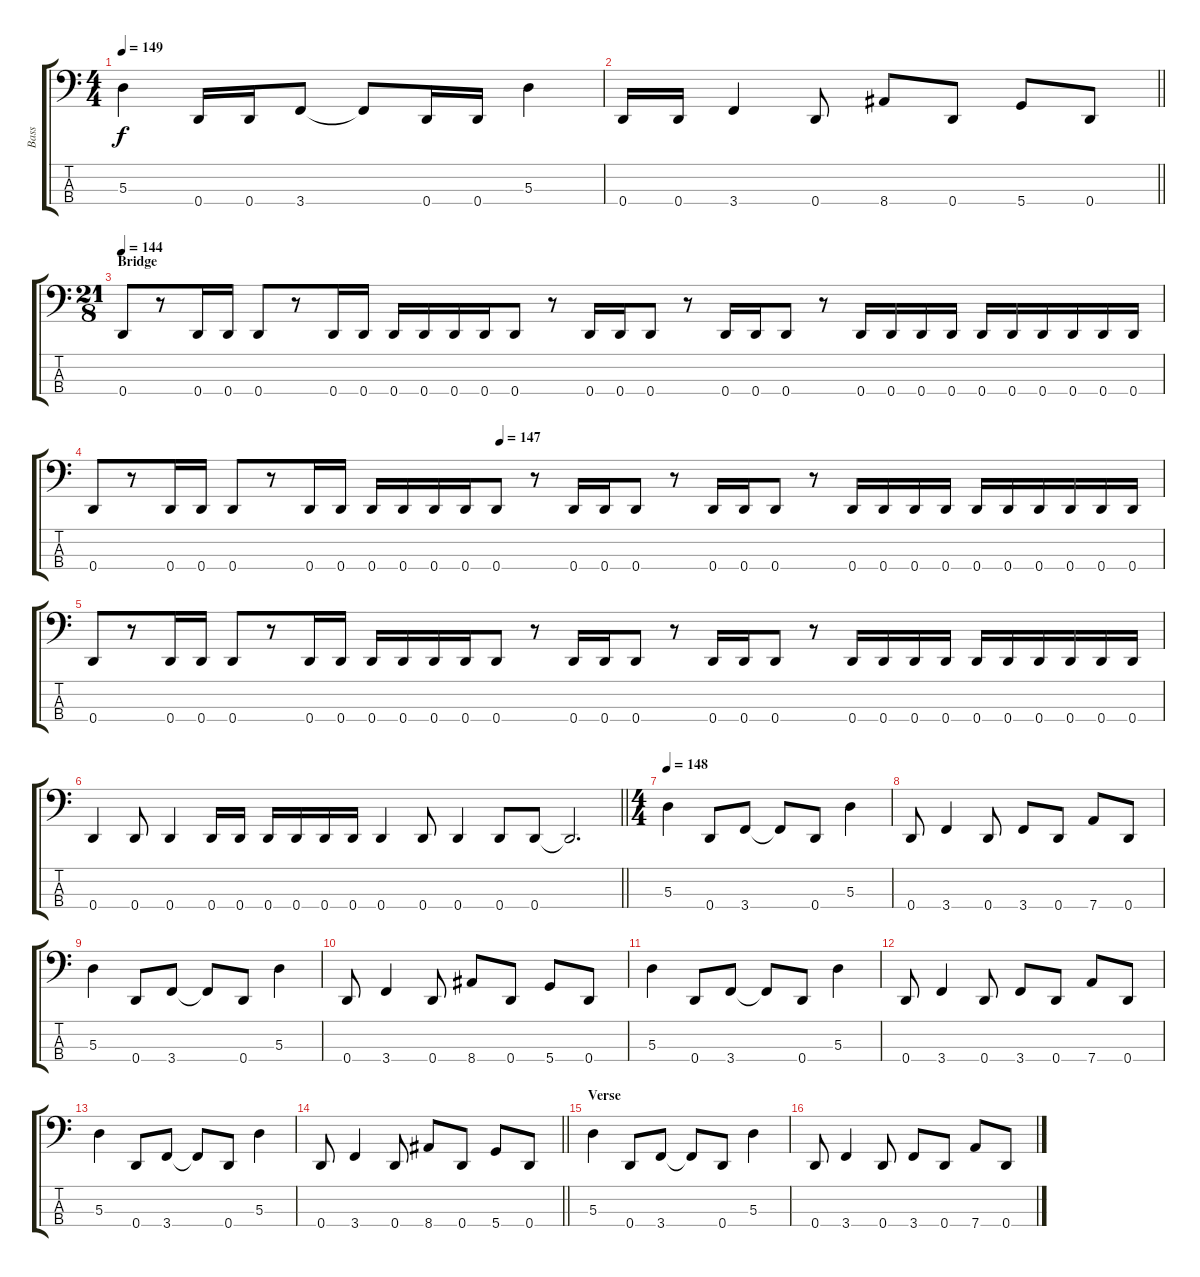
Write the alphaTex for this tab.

\track ("Bass" "Bass") {instrument electricbasspick}
\staff {score tabs}
\tuning (G2 D2 A1 D1) {hide}
\ts (4 4)
\tempo 149
\clef f4
\ks c
5.3.4{dy f} 0.4.16 0.4.16 3.4.8 3.4{t}.8 0.4.16 0.4.16 5.3.4 |
\barLineRight lightlight
0.4.16 0.4.16 3.4.4 0.4.8 8.4.8 0.4.8 5.4.8 0.4.8 |
\ts (21 8)
\section ("" "Bridge")
\tempo 144
0.4.8 r.8 0.4.16 0.4.16 0.4.8 r.8 0.4.16 0.4.16 0.4.16 0.4.16 0.4.16 0.4.16 0.4.8 r.8 0.4.16 0.4.16 0.4.8 r.8 0.4.16 0.4.16 0.4.8 r.8 0.4.16 0.4.16 0.4.16 0.4.16 0.4.16 0.4.16 0.4.16 0.4.16 0.4.16 0.4.16 |
\tempo (147 0.38095238095238093)
0.4.8 r.8 0.4.16 0.4.16 0.4.8 r.8 0.4.16 0.4.16 0.4.16 0.4.16 0.4.16 0.4.16 0.4.8 r.8 0.4.16 0.4.16 0.4.8 r.8 0.4.16 0.4.16 0.4.8 r.8 0.4.16 0.4.16 0.4.16 0.4.16 0.4.16 0.4.16 0.4.16 0.4.16 0.4.16 0.4.16 |
0.4.8 r.8 0.4.16 0.4.16 0.4.8 r.8 0.4.16 0.4.16 0.4.16 0.4.16 0.4.16 0.4.16 0.4.8 r.8 0.4.16 0.4.16 0.4.8 r.8 0.4.16 0.4.16 0.4.8 r.8 0.4.16 0.4.16 0.4.16 0.4.16 0.4.16 0.4.16 0.4.16 0.4.16 0.4.16 0.4.16 |
\barLineRight lightlight
0.4.4 0.4.8 0.4.4 0.4.16 0.4.16 0.4.16 0.4.16 0.4.16 0.4.16 0.4.4 0.4.8 0.4.4 0.4.8 0.4.8 0.4{t}.2{d} |
\ts (4 4)
\section ("" "")
\tempo 148
5.3.4 0.4.8 3.4.8 3.4{t}.8 0.4.8 5.3.4 |
0.4.8 3.4.4 0.4.8 3.4.8 0.4.8 7.4.8 0.4.8 |
5.3.4 0.4.8 3.4.8 3.4{t}.8 0.4.8 5.3.4 |
0.4.8 3.4.4 0.4.8 8.4.8 0.4.8 5.4.8 0.4.8 |
5.3.4 0.4.8 3.4.8 3.4{t}.8 0.4.8 5.3.4 |
0.4.8 3.4.4 0.4.8 3.4.8 0.4.8 7.4.8 0.4.8 |
5.3.4 0.4.8 3.4.8 3.4{t}.8 0.4.8 5.3.4 |
\barLineRight lightlight
0.4.8 3.4.4 0.4.8 8.4.8 0.4.8 5.4.8 0.4.8 |
\section ("" "Verse")
5.3.4 0.4.8 3.4.8 3.4{t}.8 0.4.8 5.3.4 |
0.4.8 3.4.4 0.4.8 3.4.8 0.4.8 7.4.8 0.4.8
